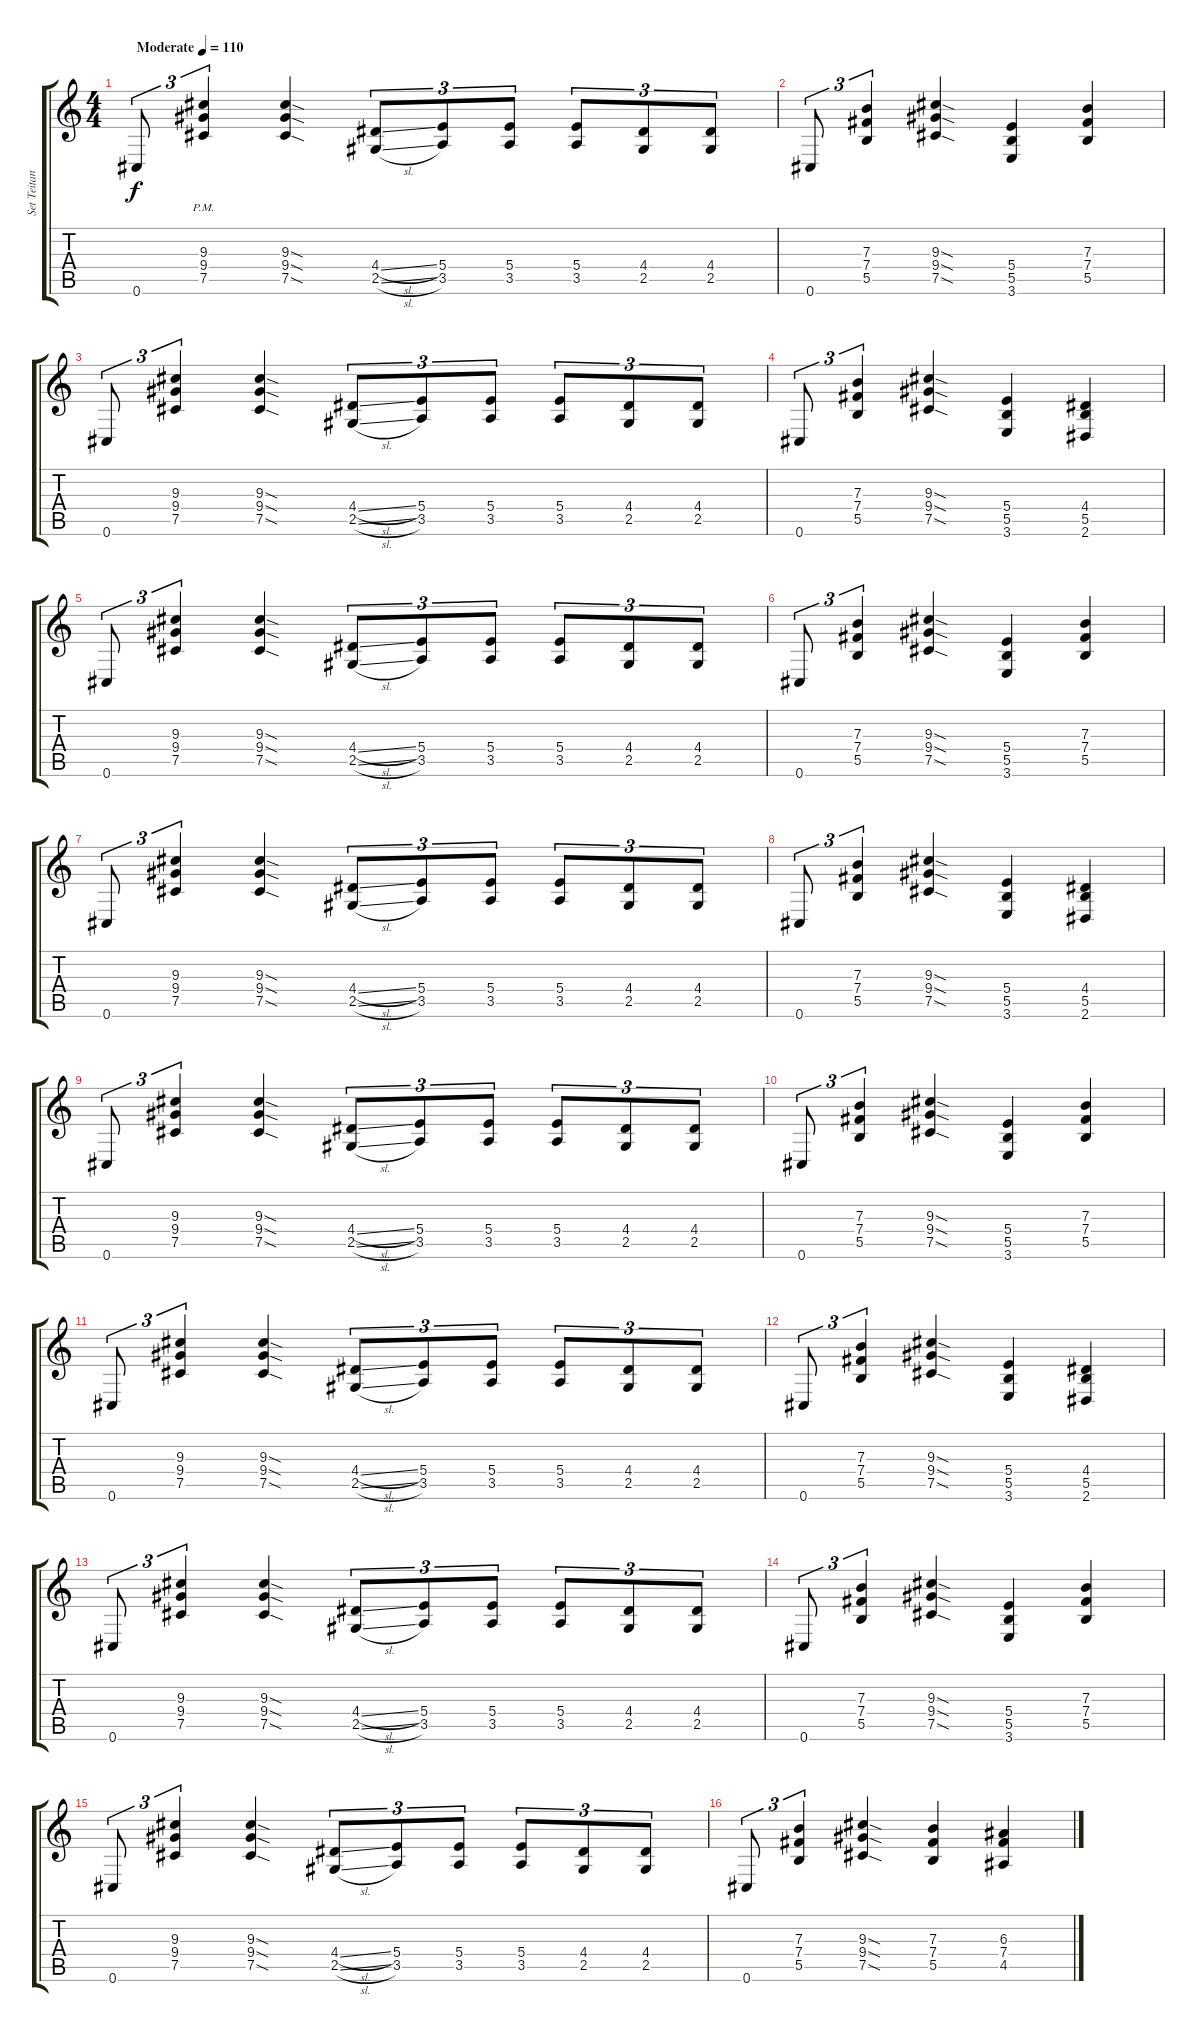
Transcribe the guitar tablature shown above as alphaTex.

\track ("Set Teitan" "Set Teitan") {instrument distortionguitar}
\staff {score tabs}
\tuning (Db4 Ab3 E3 B2 Gb2 Db2) {hide}
\ts (4 4)
\tempo (110 "Moderate")
\clef g2
\ks c
0.6.8{tu (3 2) dy f instrument distortionguitar} (9.3 9.4{pm} 7.5{pm}).4{tu (3 2)} (9.3{sod} 9.4{sod} 7.5{sod}).4 (4.4{sl} 2.5{sl}).8{tu (3 2)} (5.4 3.5).8{tu (3 2)} (5.4 3.5).8{tu (3 2)} (5.4 3.5).8{tu (3 2)} (4.4 2.5).8{tu (3 2)} (4.4 2.5).8{tu (3 2)} |
0.6.8{tu (3 2)} (7.3 7.4 5.5).4{tu (3 2)} (9.3{sod} 9.4{sod} 7.5{sod}).4 (5.4 5.5 3.6).4 (7.3 7.4 5.5).4 |
0.6.8{tu (3 2)} (9.3 9.4 7.5).4{tu (3 2)} (9.3{sod} 9.4{sod} 7.5{sod}).4 (4.4{sl} 2.5{sl}).8{tu (3 2)} (5.4 3.5).8{tu (3 2)} (5.4 3.5).8{tu (3 2)} (5.4 3.5).8{tu (3 2)} (4.4 2.5).8{tu (3 2)} (4.4 2.5).8{tu (3 2)} |
0.6.8{tu (3 2)} (7.3 7.4 5.5).4{tu (3 2)} (9.3{sod} 9.4{sod} 7.5{sod}).4 (5.4 5.5 3.6).4 (4.4 5.5 2.6).4 |
0.6.8{tu (3 2)} (9.3 9.4 7.5).4{tu (3 2)} (9.3{sod} 9.4{sod} 7.5{sod}).4 (4.4{sl} 2.5{sl}).8{tu (3 2)} (5.4 3.5).8{tu (3 2)} (5.4 3.5).8{tu (3 2)} (5.4 3.5).8{tu (3 2)} (4.4 2.5).8{tu (3 2)} (4.4 2.5).8{tu (3 2)} |
0.6.8{tu (3 2)} (7.3 7.4 5.5).4{tu (3 2)} (9.3{sod} 9.4{sod} 7.5{sod}).4 (5.4 5.5 3.6).4 (7.3 7.4 5.5).4 |
0.6.8{tu (3 2)} (9.3 9.4 7.5).4{tu (3 2)} (9.3{sod} 9.4{sod} 7.5{sod}).4 (4.4{sl} 2.5{sl}).8{tu (3 2)} (5.4 3.5).8{tu (3 2)} (5.4 3.5).8{tu (3 2)} (5.4 3.5).8{tu (3 2)} (4.4 2.5).8{tu (3 2)} (4.4 2.5).8{tu (3 2)} |
0.6.8{tu (3 2)} (7.3 7.4 5.5).4{tu (3 2)} (9.3{sod} 9.4{sod} 7.5{sod}).4 (5.4 5.5 3.6).4 (4.4 5.5 2.6).4 |
0.6.8{tu (3 2)} (9.3 9.4 7.5).4{tu (3 2)} (9.3{sod} 9.4{sod} 7.5{sod}).4 (4.4{sl} 2.5{sl}).8{tu (3 2)} (5.4 3.5).8{tu (3 2)} (5.4 3.5).8{tu (3 2)} (5.4 3.5).8{tu (3 2)} (4.4 2.5).8{tu (3 2)} (4.4 2.5).8{tu (3 2)} |
0.6.8{tu (3 2)} (7.3 7.4 5.5).4{tu (3 2)} (9.3{sod} 9.4{sod} 7.5{sod}).4 (5.4 5.5 3.6).4 (7.3 7.4 5.5).4 |
0.6.8{tu (3 2)} (9.3 9.4 7.5).4{tu (3 2)} (9.3{sod} 9.4{sod} 7.5{sod}).4 (4.4{sl} 2.5{sl}).8{tu (3 2)} (5.4 3.5).8{tu (3 2)} (5.4 3.5).8{tu (3 2)} (5.4 3.5).8{tu (3 2)} (4.4 2.5).8{tu (3 2)} (4.4 2.5).8{tu (3 2)} |
0.6.8{tu (3 2)} (7.3 7.4 5.5).4{tu (3 2)} (9.3{sod} 9.4{sod} 7.5{sod}).4 (5.4 5.5 3.6).4 (4.4 5.5 2.6).4 |
0.6.8{tu (3 2)} (9.3 9.4 7.5).4{tu (3 2)} (9.3{sod} 9.4{sod} 7.5{sod}).4 (4.4{sl} 2.5{sl}).8{tu (3 2)} (5.4 3.5).8{tu (3 2)} (5.4 3.5).8{tu (3 2)} (5.4 3.5).8{tu (3 2)} (4.4 2.5).8{tu (3 2)} (4.4 2.5).8{tu (3 2)} |
0.6.8{tu (3 2)} (7.3 7.4 5.5).4{tu (3 2)} (9.3{sod} 9.4{sod} 7.5{sod}).4 (5.4 5.5 3.6).4 (7.3 7.4 5.5).4 |
0.6.8{tu (3 2)} (9.3 9.4 7.5).4{tu (3 2)} (9.3{sod} 9.4{sod} 7.5{sod}).4 (4.4{sl} 2.5{sl}).8{tu (3 2)} (5.4 3.5).8{tu (3 2)} (5.4 3.5).8{tu (3 2)} (5.4 3.5).8{tu (3 2)} (4.4 2.5).8{tu (3 2)} (4.4 2.5).8{tu (3 2)} |
0.6.8{tu (3 2)} (7.3 7.4 5.5).4{tu (3 2)} (9.3{sod} 9.4{sod} 7.5{sod}).4 (7.3 7.4 5.5).4 (6.3 7.4 4.5).4
